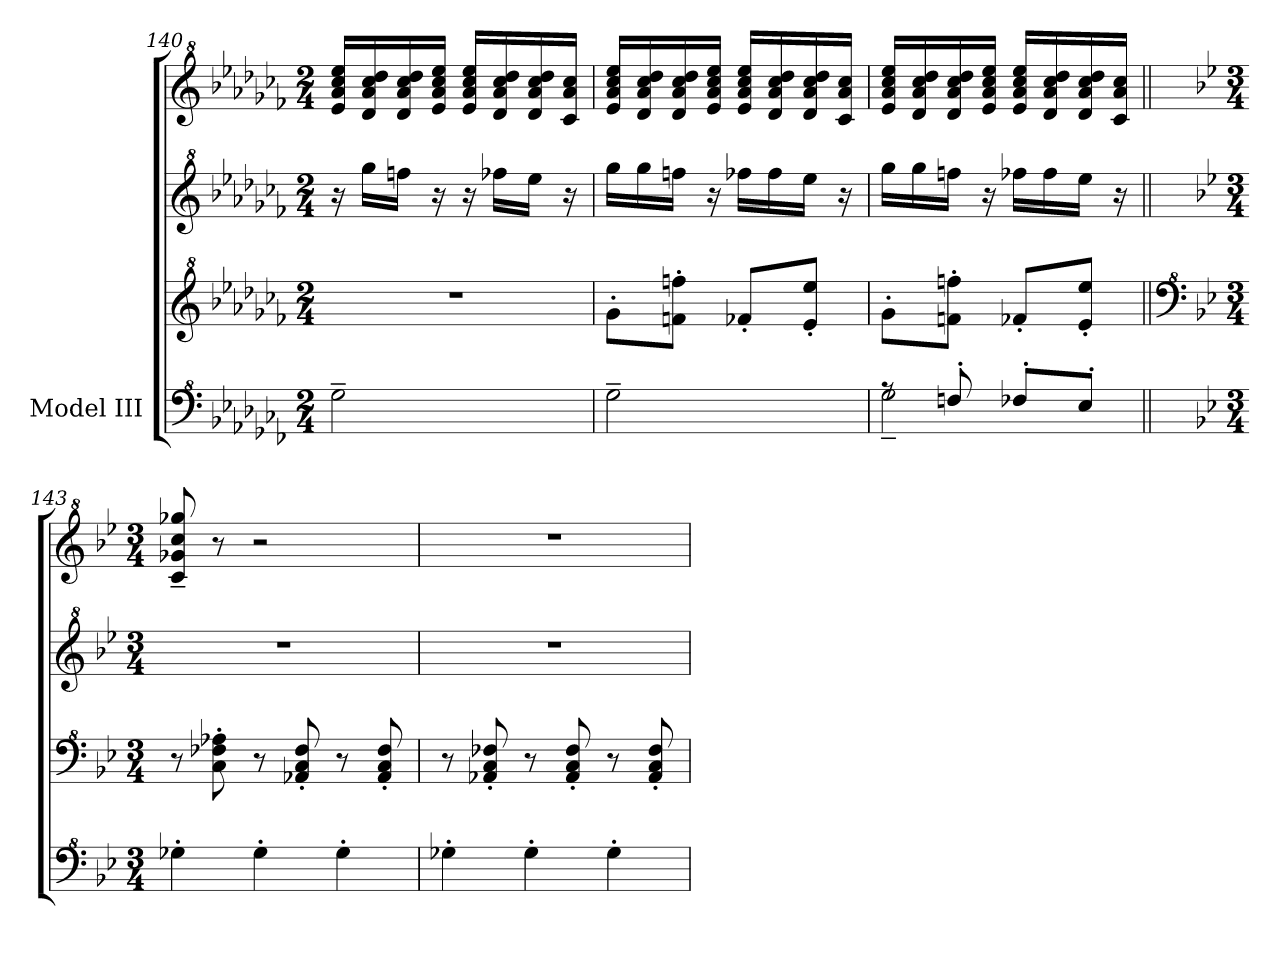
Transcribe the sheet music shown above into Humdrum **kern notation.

**kern	**kern	**kern	**kern
*part1	*part1	*part1	*part1
*staff4	*staff3	*staff2	*staff1
*I"Model III	*	*	*
!!LO:PB:g=z
*clefF^4	*clefG^2	*clefG^2	*clefG^2
*k[b-e-a-d-g-c-f-]	*k[b-e-a-d-g-c-f-]	*k[b-e-a-d-g-c-f-]	*k[b-e-a-d-g-c-f-]
*M2/4	*M2/4	*M2/4	*M2/4
=140	=140	=140	=140
2g-~\	2r	16r	16ee-/ 16aa-/ 16ccc-/ 16eee-/LL
.	.	16ggg-\LL	16dd-/ 16aa-/ 16ccc-/ 16ddd-/
.	.	16fffn\JJ	16dd-/ 16aa-/ 16ccc-/ 16ddd-/
.	.	16r	16ee-/ 16aa-/ 16ccc-/ 16eee-/JJ
.	.	16r	16ee-/ 16aa-/ 16ccc-/ 16eee-/LL
.	.	16fff-X\LL	16dd-/ 16aa-/ 16ccc-/ 16ddd-/
.	.	16eee-\JJ	16dd-/ 16aa-/ 16ccc-/ 16ddd-/
.	.	16r	16cc-/ 16aa-/ 16ccc-/JJ
=141	=141	=141	=141
2g-~\	8gg-'\L	16ggg-\LL	16ee-/ 16aa-/ 16ccc-/ 16eee-/LL
.	.	16ggg-\	16dd-/ 16aa-/ 16ccc-/ 16ddd-/
.	8ffn\' 8fffn\'J	16fffn\JJ	16dd-/ 16aa-/ 16ccc-/ 16ddd-/
.	.	16r	16ee-/ 16aa-/ 16ccc-/ 16eee-/JJ
.	8ff-X'/L	16fff-X\LL	16ee-/ 16aa-/ 16ccc-/ 16eee-/LL
.	.	16fff-\	16dd-/ 16aa-/ 16ccc-/ 16ddd-/
.	8ee-/' 8eee-/'J	16eee-\JJ	16dd-/ 16aa-/ 16ccc-/ 16ddd-/
.	.	16r	16cc-/ 16aa-/ 16ccc-/JJ
=142	=142	=142	=142
*^	*	*	*
8ra	2g-~\	8gg-'\L	16ggg-\LL	16ee-/ 16aa-/ 16ccc-/ 16eee-/LL
.	.	.	16ggg-\	16dd-/ 16aa-/ 16ccc-/ 16ddd-/
8fn'/	.	8ffn\' 8fffn\'J	16fffn\JJ	16dd-/ 16aa-/ 16ccc-/ 16ddd-/
.	.	.	16r	16ee-/ 16aa-/ 16ccc-/ 16eee-/JJ
8f-X'/L	.	8ff-X'/L	16fff-X\LL	16ee-/ 16aa-/ 16ccc-/ 16eee-/LL
.	.	.	16fff-\	16dd-/ 16aa-/ 16ccc-/ 16ddd-/
8e-'/J	.	8ee-/' 8eee-/'J	16eee-\JJ	16dd-/ 16aa-/ 16ccc-/ 16ddd-/
.	.	.	16r	16cc-/ 16aa-/ 16ccc-/JJ
*v	*v	*	*	*
!!LO:LB:g=z
=143||	=143||	=143||	=143||
*	*clefF^4	*	*
*k[b-e-]	*k[b-e-]	*k[b-e-]	*k[b-e-]
*M3/4	*M3/4	*M3/4	*M3/4
4g-X'\	8r	2.r	8cc/~ 8gg-X/~ 8ccc/~ 8ggg-X/~
.	8c\' 8f-X\' 8a-X\'	.	8r
4g-'\	8r	.	2r
.	8A-X/' 8c/' 8f-/'	.	.
4g-'\	8r	.	.
.	8A-/' 8c/' 8f-/'	.	.
=144	=144	=144	=144
4g-X'\	8r	2.r	2.r
.	8A-X/' 8c/' 8f-X/'	.	.
4g-'\	8r	.	.
.	8A-/' 8c/' 8f-/'	.	.
4g-'\	8r	.	.
.	8A-/' 8c/' 8f-/'	.	.
=	=	=	=
*-	*-	*-	*-
